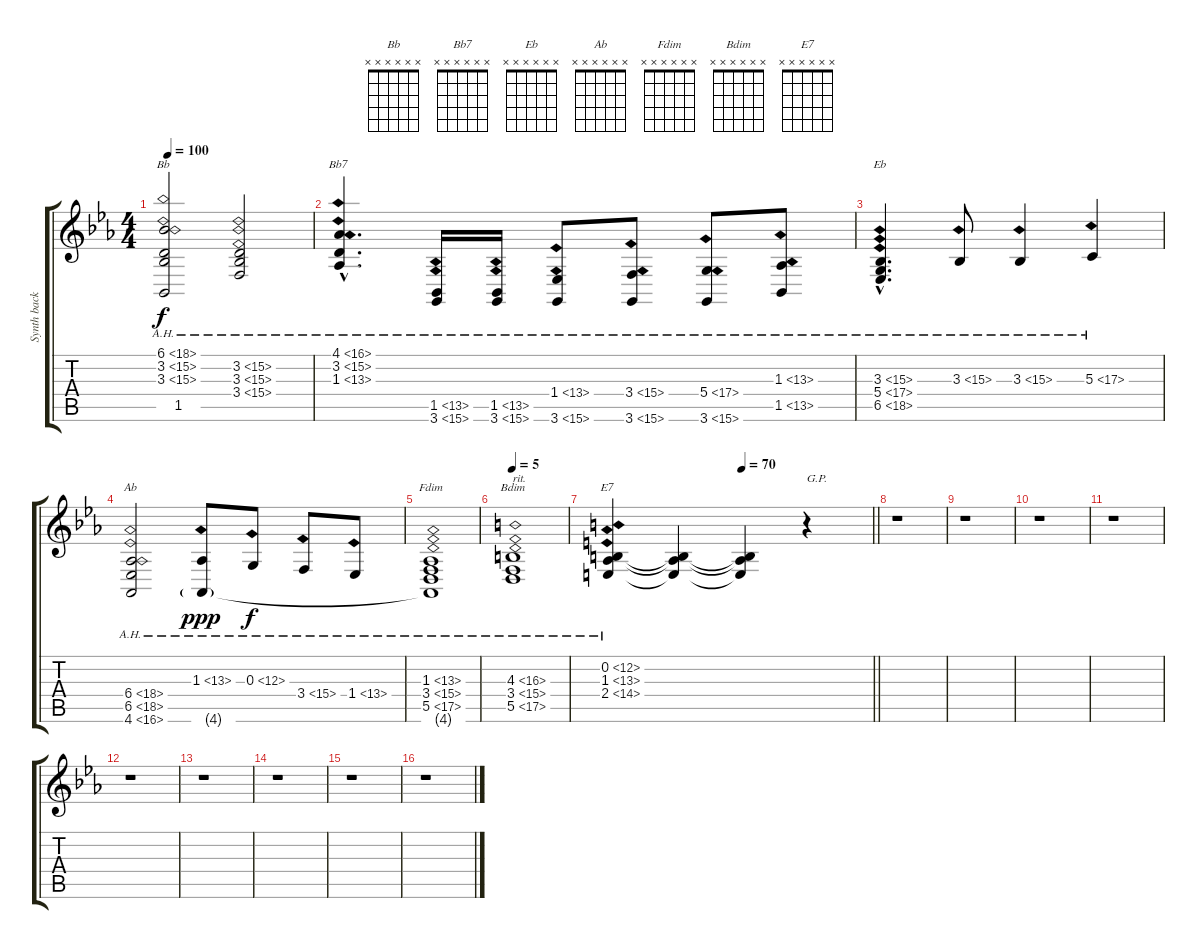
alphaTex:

\track ("Synth backing track" "Synth back") {instrument lead2sawtooth}
\staff {score tabs}
\tuning (E4 B3 G3 D3 A2 E2) {hide}
\chord ("Bb" x x x x x x)
\chord ("Bb7" x x x x x x)
\chord ("Eb" x x x x x x)
\chord ("Ab" x x x x x x)
\chord ("Fdim" x x x x x x)
\chord ("Bdim" x x x x x x)
\chord ("E7" x x x x x x)
\ts (4 4)
\tempo 100
\clef g2
\ks cminor
(6.1{ah 12} 3.2{ah 12} 3.3{ah 12} 1.5{t}).2{ch "Bb" dy f} (3.2{ah 12} 3.3{ah 12} 3.4{ah 12}).2 |
(4.1{ah 12 hac} 3.2{ah 12 hac} 1.3{ah 12 hac}).4{d ch "Bb7"} (1.5{ah 12} 3.6{ah 12}).16 (1.5{ah 12} 3.6{ah 12}).16 (1.4{ah 12} 3.6{ah 12}).8 (3.4{ah 12} 3.6{ah 12}).8 (5.4{ah 12} 3.6{ah 12}).8 (1.3{ah 12} 1.5{ah 12}).8 |
(3.3{ah 12 hac} 5.4{ah 12 hac} 6.5{ah 12 hac}).4{d ch "Eb"} 3.3{ah 12}.8 3.3{ah 12}.4 5.3{ah 12}.4 |
(6.4{ah 12} 6.5{ah 12} 4.6{ah 12}).2{ch "Ab"} (1.3{ah 12} 4.6{g}).8{dy ppp} 0.3{ah 12}.8{dy f} 3.4{ah 12}.8 1.4{ah 12}.8 |
(1.3{ah 12} 3.4{ah 12} 5.5{ah 12} 4.6{t}).1{ch "Fdim"} |
\tempo 5
(4.3{ah 12} 3.4{ah 12} 5.5{ah 12}).1{ch "Bdim" txt "rit."} |
\tempo (70 0.5)
\barLineRight lightlight
(0.2{ah 12} 1.3{ah 12} 2.4{ah 12}).4{ch "E7"} (0.2{t} 1.3{t} 2.4{t}).4 (0.2{t} 1.3{t} 2.4{t}).4{volume 0} r.4{txt "G.P."} |
r.1 |
r.1 |
r.1 |
r.1 |
r.1 |
r.1 |
r.1 |
r.1 |
r.1
